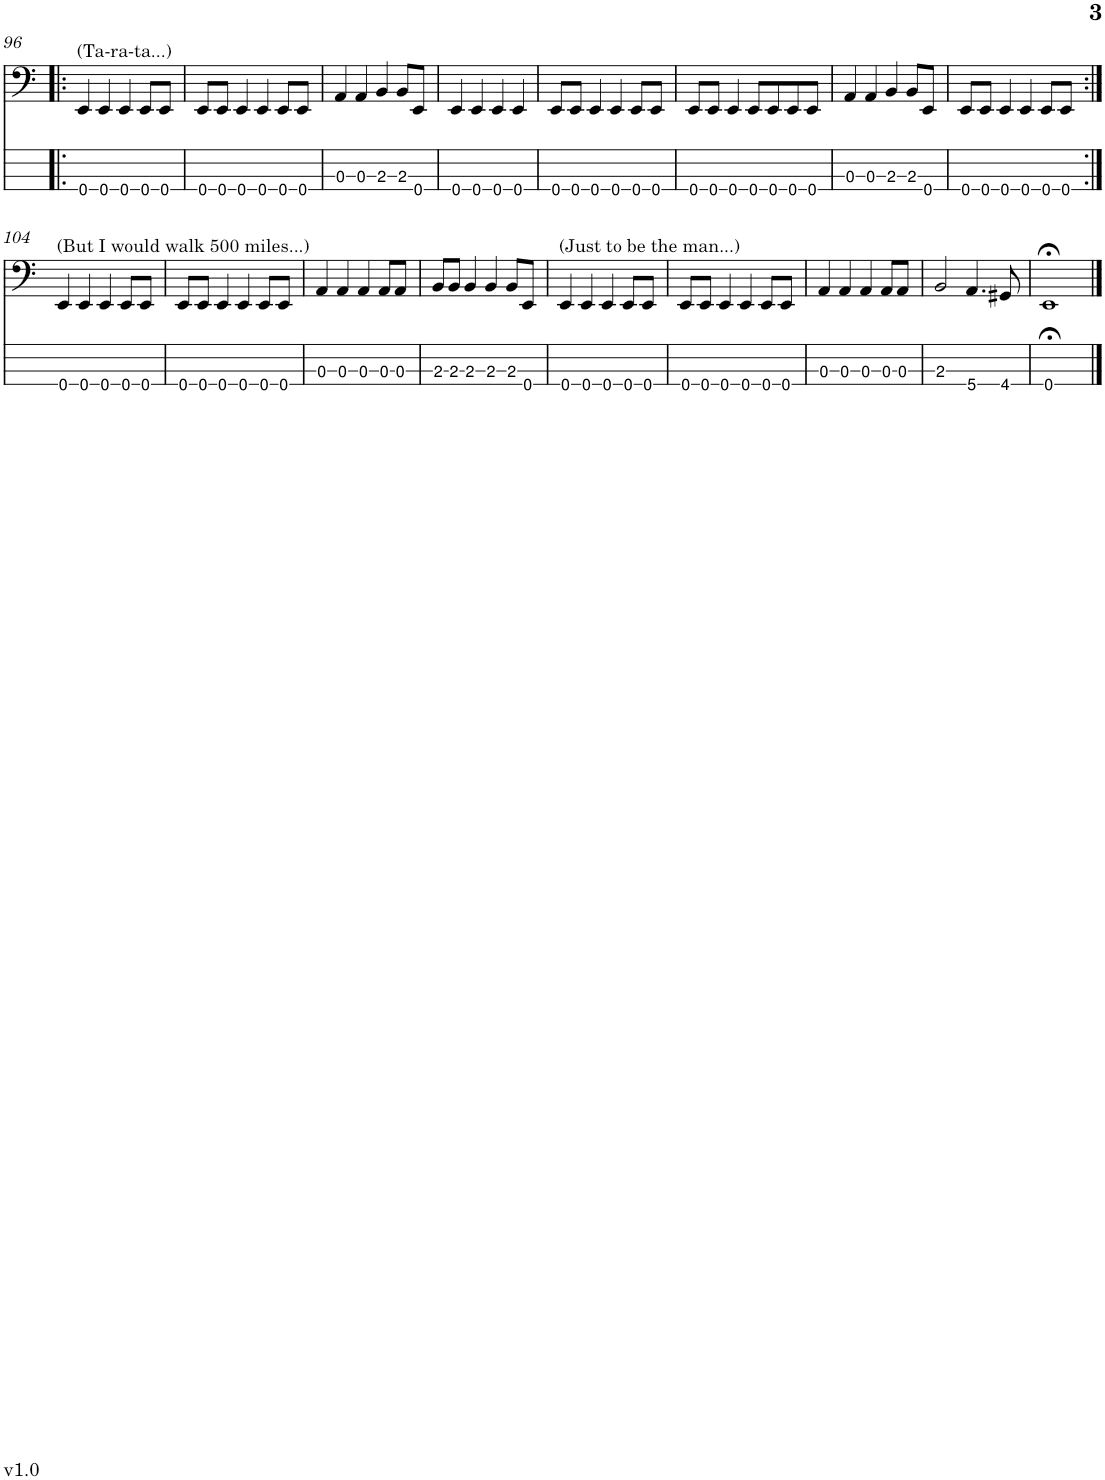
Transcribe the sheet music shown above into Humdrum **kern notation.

**kern	**kern
*part1	*part1
*staff2	*staff1
*I"Bass Guitar	*
*I'B. Guit.	*
!!LO:PB:g=z
*	*clefF4
*Trd7c12	*Trd7c12
*k[]	*k[]
*M4/4	*M4/4
=96!|:	=96!|:
!	!LO:TX:a:t=(Ta-ra-ta...)
4EE	4EE/
4EE	4EE/
4EE	4EE/
8EEL	8EE/L
8EEJ	8EE/J
=97	=97
8EEL	8EE/L
8EEJ	8EE/J
4EE	4EE/
4EE	4EE/
8EEL	8EE/L
8EEJ	8EE/J
=98	=98
4AA	4AA/
4AA	4AA/
4BB	4BB/
8BBL	8BB/L
8EEJ	8EE/J
=99	=99
4EE	4EE/
4EE	4EE/
4EE	4EE/
4EE	4EE/
=100	=100
8EEL	8EE/L
8EEJ	8EE/J
4EE	4EE/
4EE	4EE/
8EEL	8EE/L
8EEJ	8EE/J
=101	=101
8EEL	8EE/L
8EEJ	8EE/J
4EE	4EE/
8EEL	8EE/L
8EEJ	8EE/
8EEL	8EE/
8EEJ	8EE/J
=102	=102
4AA	4AA/
4AA	4AA/
4BB	4BB/
8BBL	8BB/L
8EEJ	8EE/J
=103	=103
8EEL	8EE/L
8EEJ	8EE/J
4EE	4EE/
4EE	4EE/
8EEL	8EE/L
8EEJ	8EE/J
!!LO:LB:g=z
=104:|!	=104:|!
!	!LO:TX:a:t=(But I would walk 500 miles...)
4EE	4EE/
4EE	4EE/
4EE	4EE/
8EEL	8EE/L
8EEJ	8EE/J
=105	=105
8EEL	8EE/L
8EEJ	8EE/J
4EE	4EE/
4EE	4EE/
8EEL	8EE/L
8EEJ	8EE/J
=106	=106
4AA	4AA/
4AA	4AA/
4AA	4AA/
8AAL	8AA/L
8AAJ	8AA/J
=107	=107
8BBL	8BB/L
8BBJ	8BB/J
4BB	4BB/
4BB	4BB/
8BBL	8BB/L
8EEJ	8EE/J
=108	=108
!	!LO:TX:a:t=(Just to be the man...)
4EE	4EE/
4EE	4EE/
4EE	4EE/
8EEL	8EE/L
8EEJ	8EE/J
=109	=109
8EEL	8EE/L
8EEJ	8EE/J
4EE	4EE/
4EE	4EE/
8EEL	8EE/L
8EEJ	8EE/J
=110	=110
4AA	4AA/
4AA	4AA/
4AA	4AA/
8AAL	8AA/L
8AAJ	8AA/J
=111	=111
2BB	2BB/
4.AA	4.AA/
8GG#	8GG#X/
=112	=112
1EE;<	1EE;<
==	==
*-	*-
